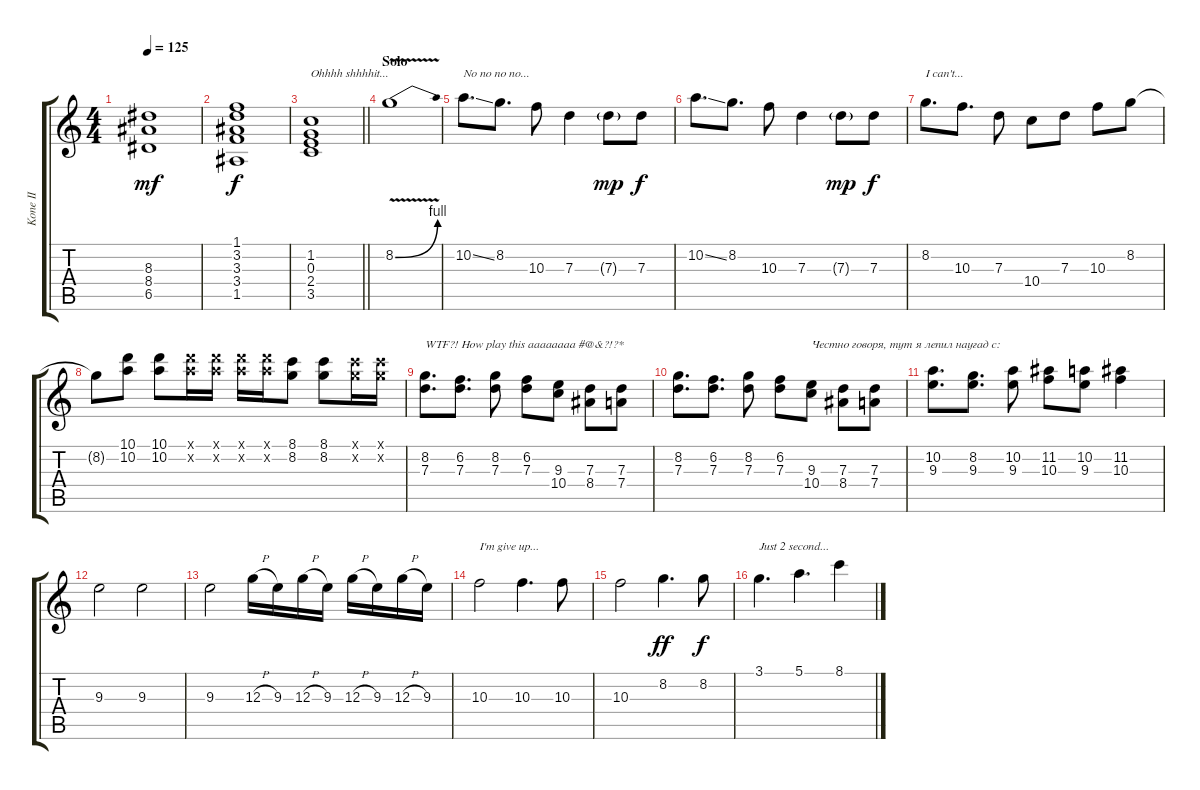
\track ("Kone II" "Kone II") {instrument distortionguitar}
\staff {score tabs}
\tuning (E4 B3 G3 D3 A2 E2) {hide}
\ts (4 4)
\tempo 125
\clef g2
\ks c
(8.3 8.4 6.5).1{dy mf} |
(1.1 3.2 3.3 3.4 1.5).1{dy f} |
\barLineRight lightlight
(1.2 0.3 2.4 3.5).1{txt "Ohhhh shhhhit..."} |
\section ("" "Solo")
8.2{be (bend 0 0 60 4) v}.1{volume 13} |
10.2{ss}.8{d txt "No no no no..."} 8.2.8{d} 10.3.8 7.3.4 7.3{g}.8{dy mp} 7.3.8{dy f} |
10.2{ss}.8{d} 8.2.8{d} 10.3.8 7.3.4 7.3{g}.8{dy mp} 7.3.8{dy f} |
8.2.8{d txt "I can't..."} 10.3.8{d} 7.3.8 10.4.8 7.3.8 10.3.8 8.2.8 |
8.2{t}.8 (10.1 10.2).8 (10.1 10.2).8 (10.1{x} 10.2{x}).16 (10.1{x} 10.2{x}).16 (10.1{x} 10.2{x}).16 (10.1{x} 10.2{x}).16 (8.1 8.2).8 (8.1 8.2).8 (8.1{x} 8.2{x}).16 (8.1{x} 8.2{x}).16 |
(8.2 7.3).8{d txt "WTF?! How play this aaaaaaaa #@&?!?*" volume 11} (6.2 7.3).8{d} (8.2 7.3).8 (6.2 7.3).8 (9.3 10.4).8 (7.3 8.4).8 (7.3 7.4).8 |
(8.2 7.3).8{d} (6.2 7.3).8{d} (8.2 7.3).8 (6.2 7.3).8 (9.3 10.4).8{txt "Честно говоря, тут я лепил наугад с:"} (7.3 8.4).8 (7.3 7.4).8 |
(10.2 9.3).8{d} (8.2 9.3).8{d} (10.2 9.3).8 (11.2 10.3).8 (10.2 9.3).8 (11.2 10.3).4 |
9.3.2{volume 13} 9.3.2 |
9.3.2 12.3{h}.16 9.3.16 12.3{h}.16 9.3.16 12.3{h}.16 9.3.16 12.3{h}.16 9.3.16 |
10.3.2{txt "I'm give up..."} 10.3.4{d} 10.3.8 |
10.3.2 8.2.4{d dy ff} 8.2.8{dy f} |
3.1.4{d txt "Just 2 second..."} 5.1.4{d} 8.1.4
